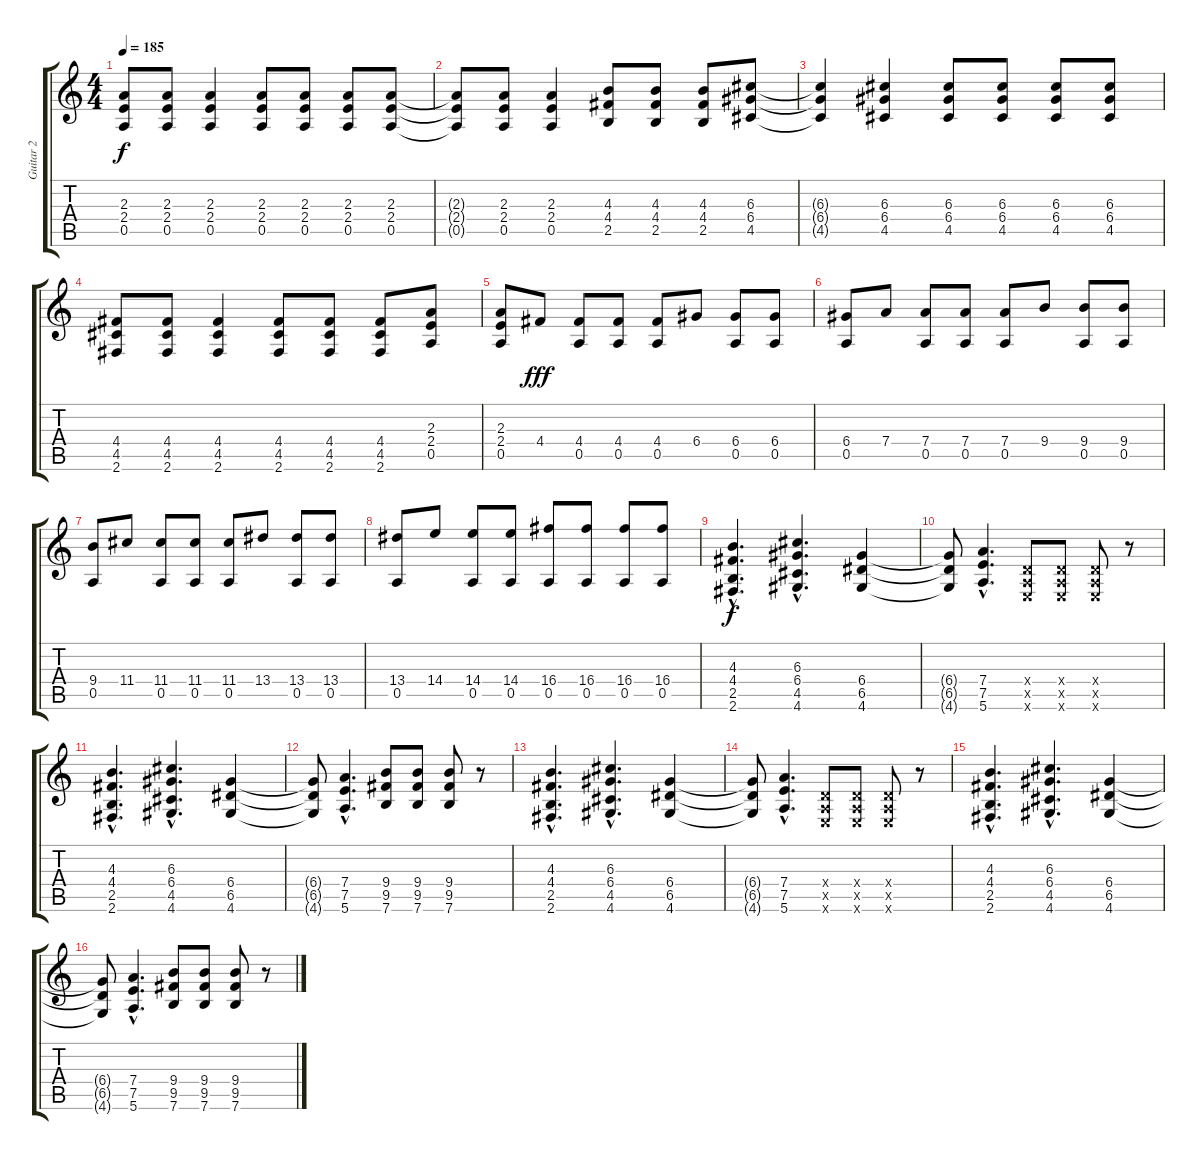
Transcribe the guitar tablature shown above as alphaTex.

\track ("Guitar 2" "Guitar 2") {instrument distortionguitar}
\staff {score tabs}
\tuning (E4 B3 G3 D3 A2 E2) {hide}
\ts (4 4)
\tempo 185
\clef g2
\ks c
(2.3 2.4 0.5).8{dy f} (2.3 2.4 0.5).8 (2.3 2.4 0.5).4 (2.3 2.4 0.5).8 (2.3 2.4 0.5).8 (2.3 2.4 0.5).8 (2.3 2.4 0.5).8 |
(2.3{t} 2.4{t} 0.5{t}).8 (2.3 2.4 0.5).8 (2.3 2.4 0.5).4 (4.3 4.4 2.5).8 (4.3 4.4 2.5).8 (4.3 4.4 2.5).8 (6.3 6.4 4.5).8 |
(6.3{t} 6.4{t} 4.5{t}).4 (6.3 6.4 4.5).4 (6.3 6.4 4.5).8 (6.3 6.4 4.5).8 (6.3 6.4 4.5).8 (6.3 6.4 4.5).8 |
(4.4 4.5 2.6).8 (4.4 4.5 2.6).8 (4.4 4.5 2.6).4 (4.4 4.5 2.6).8 (4.4 4.5 2.6).8 (4.4 4.5 2.6).8 (2.3 2.4 0.5).8 |
(2.3 2.4 0.5).8 4.4.8{dy fff} (4.4 0.5).8 (4.4 0.5).8 (4.4 0.5).8 6.4.8 (6.4 0.5).8 (6.4 0.5).8 |
(6.4 0.5).8 7.4.8 (7.4 0.5).8 (7.4 0.5).8 (7.4 0.5).8 9.4.8 (9.4 0.5).8 (9.4 0.5).8 |
(9.4 0.5).8 11.4.8 (11.4 0.5).8 (11.4 0.5).8 (11.4 0.5).8 13.4.8 (13.4 0.5).8 (13.4 0.5).8 |
(13.4 0.5).8 14.4.8 (14.4 0.5).8 (14.4 0.5).8 (16.4 0.5).8 (16.4 0.5).8 (16.4 0.5).8 (16.4 0.5).8 |
(4.3{hac} 4.4{hac} 2.5{hac} 2.6{hac}).4{d dy f} (6.3{hac} 6.4{hac} 4.5{hac} 4.6{hac}).4{d} (6.4 6.5 4.6).4 |
(6.4{t} 6.5{t} 4.6{t}).8 (7.4{hac} 7.5{hac} 5.6{hac}).4{d} (0.4{x} 0.5{x} 0.6{x}).8 (0.4{x} 0.5{x} 0.6{x}).8 (0.4{x} 0.5{x} 0.6{x}).8 r.8 |
(4.3{hac} 4.4{hac} 2.5{hac} 2.6{hac}).4{d} (6.3{hac} 6.4{hac} 4.5{hac} 4.6{hac}).4{d} (6.4 6.5 4.6).4 |
(6.4{t} 6.5{t} 4.6{t}).8 (7.4{hac} 7.5{hac} 5.6{hac}).4{d} (9.4 9.5 7.6).8 (9.4 9.5 7.6).8 (9.4 9.5 7.6).8 r.8 |
(4.3{hac} 4.4{hac} 2.5{hac} 2.6{hac}).4{d} (6.3{hac} 6.4{hac} 4.5{hac} 4.6{hac}).4{d} (6.4 6.5 4.6).4 |
(6.4{t} 6.5{t} 4.6{t}).8 (7.4{hac} 7.5{hac} 5.6{hac}).4{d} (0.4{x} 0.5{x} 0.6{x}).8 (0.4{x} 0.5{x} 0.6{x}).8 (0.4{x} 0.5{x} 0.6{x}).8 r.8 |
(4.3{hac} 4.4{hac} 2.5{hac} 2.6{hac}).4{d} (6.3{hac} 6.4{hac} 4.5{hac} 4.6{hac}).4{d} (6.4 6.5 4.6).4 |
(6.4{t} 6.5{t} 4.6{t}).8 (7.4{hac} 7.5{hac} 5.6{hac}).4{d} (9.4 9.5 7.6).8 (9.4 9.5 7.6).8 (9.4 9.5 7.6).8 r.8
